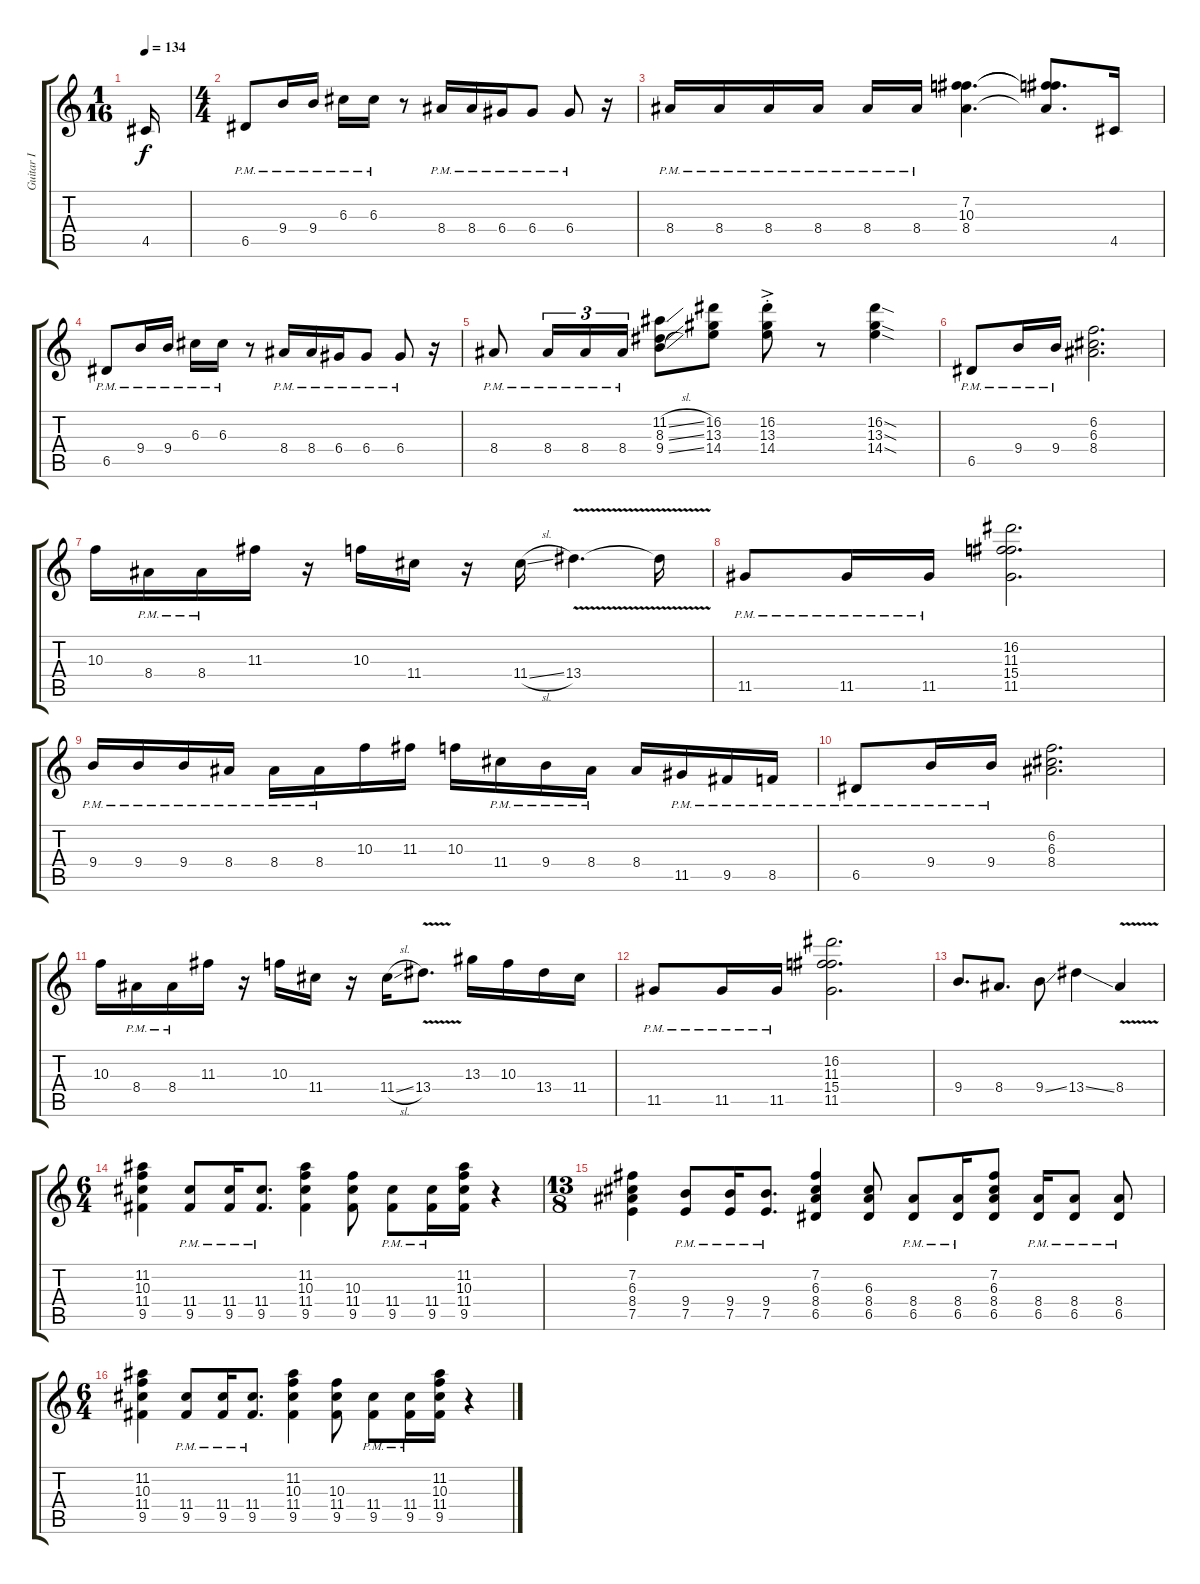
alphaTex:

\track ("Guitar I" "Guitar I") {instrument distortionguitar}
\staff {score tabs}
\tuning (E4 B3 G3 D3 A2 E2) {hide}
\ts (1 16)
\tempo 134
\clef g2
\ks c
4.5.16{dy f instrument distortionguitar} |
\ts (4 4)
6.5{pm}.8 9.4{pm}.16 9.4{pm}.16 6.3{pm}.16 6.3{pm}.16 r.8 8.4{pm}.16 8.4{pm}.16 6.4{pm}.16 6.4{pm}.8 6.4{pm}.8 r.16 |
8.4{pm}.16 8.4{pm}.16 8.4{pm}.16 8.4{pm}.16 8.4{pm}.16 8.4{pm}.16 (7.2 10.3 8.4).4{d} (7.2{t} 10.3{t} 8.4{t}).8{d} 4.5.16 |
6.5{pm}.8 9.4{pm}.16 9.4{pm}.16 6.3{pm}.16 6.3{pm}.16 r.8 8.4{pm}.16 8.4{pm}.16 6.4{pm}.16 6.4{pm}.8 6.4{pm}.8 r.16 |
8.4{pm}.8 8.4{pm}.16{tu (3 2)} 8.4{pm}.16{tu (3 2)} 8.4{pm}.16{tu (3 2)} (11.2{sl} 8.3{sl} 9.4{sl}).8 (16.2 13.3 14.4).8 (16.2{ac st} 13.3{ac st} 14.4{ac st}).8 r.8 (16.2{sod} 13.3{sod} 14.4{sod}).4 |
6.5{pm}.8 9.4{pm}.16 9.4{pm}.16 (6.2 6.3 8.4).2{d} |
10.3.16 8.4{pm}.16 8.4{pm}.16 11.3.16 r.16 10.3.16 11.4.16 r.16 11.4{sl}.16 13.4{v}.4{d} 13.4{t}.16 |
11.5{pm}.8 11.5{pm}.16 11.5{pm}.16 (16.2 11.3 15.4 11.5).2{d} |
9.4{pm}.16 9.4{pm}.16 9.4{pm}.16 8.4{pm}.16 8.4{pm}.16 8.4{pm}.16 10.3.16 11.3.16 10.3.16 11.4{pm}.16 9.4{pm}.16 8.4{pm}.16 8.4.16 11.5{pm}.16 9.5{pm}.16 8.5{pm}.16 |
6.5{pm}.8 9.4{pm}.16 9.4{pm}.16 (6.2 6.3 8.4).2{d} |
10.3.16 8.4{pm}.16 8.4{pm}.16 11.3.16 r.16 10.3.16 11.4.16 r.16 11.4{sl}.16 13.4{v}.8{d} 13.3.16 10.3.16 13.4.16 11.4.16 |
11.5{pm}.8 11.5{pm}.16 11.5{pm}.16 (16.2 11.3 15.4 11.5).2{d} |
9.4.8{d} 8.4.8{d} 9.4{ss}.8 13.4{ss}.4 8.4{v}.4 |
\ts (6 4)
(11.2 10.3 11.4 9.5).4 (11.4{pm} 9.5{pm}).8 (11.4{pm} 9.5{pm}).16 (11.4{pm} 9.5{pm}).8{d} (11.2 10.3 11.4 9.5).4 (10.3 11.4 9.5).8 (11.4{pm} 9.5{pm}).8 (11.4{pm} 9.5{pm}).16 (11.2 10.3 11.4 9.5).16 r.4 |
\ts (13 8)
(7.2 6.3 8.4 7.5).4 (9.4{pm} 7.5{pm}).8 (9.4{pm} 7.5{pm}).16 (9.4{pm} 7.5{pm}).8{d} (7.2 6.3 8.4 6.5).4 (6.3 8.4 6.5).8 (8.4{pm} 6.5{pm}).8 (8.4{pm} 6.5{pm}).16 (7.2 6.3 8.4 6.5).8 (8.4{pm} 6.5{pm}).16 (8.4{pm} 6.5{pm}).8 (8.4{pm} 6.5{pm}).8 |
\ts (6 4)
(11.2 10.3 11.4 9.5).4 (11.4{pm} 9.5{pm}).8 (11.4{pm} 9.5{pm}).16 (11.4{pm} 9.5{pm}).8{d} (11.2 10.3 11.4 9.5).4 (10.3 11.4 9.5).8 (11.4{pm} 9.5{pm}).8 (11.4{pm} 9.5{pm}).16 (11.2 10.3 11.4 9.5).16 r.4
